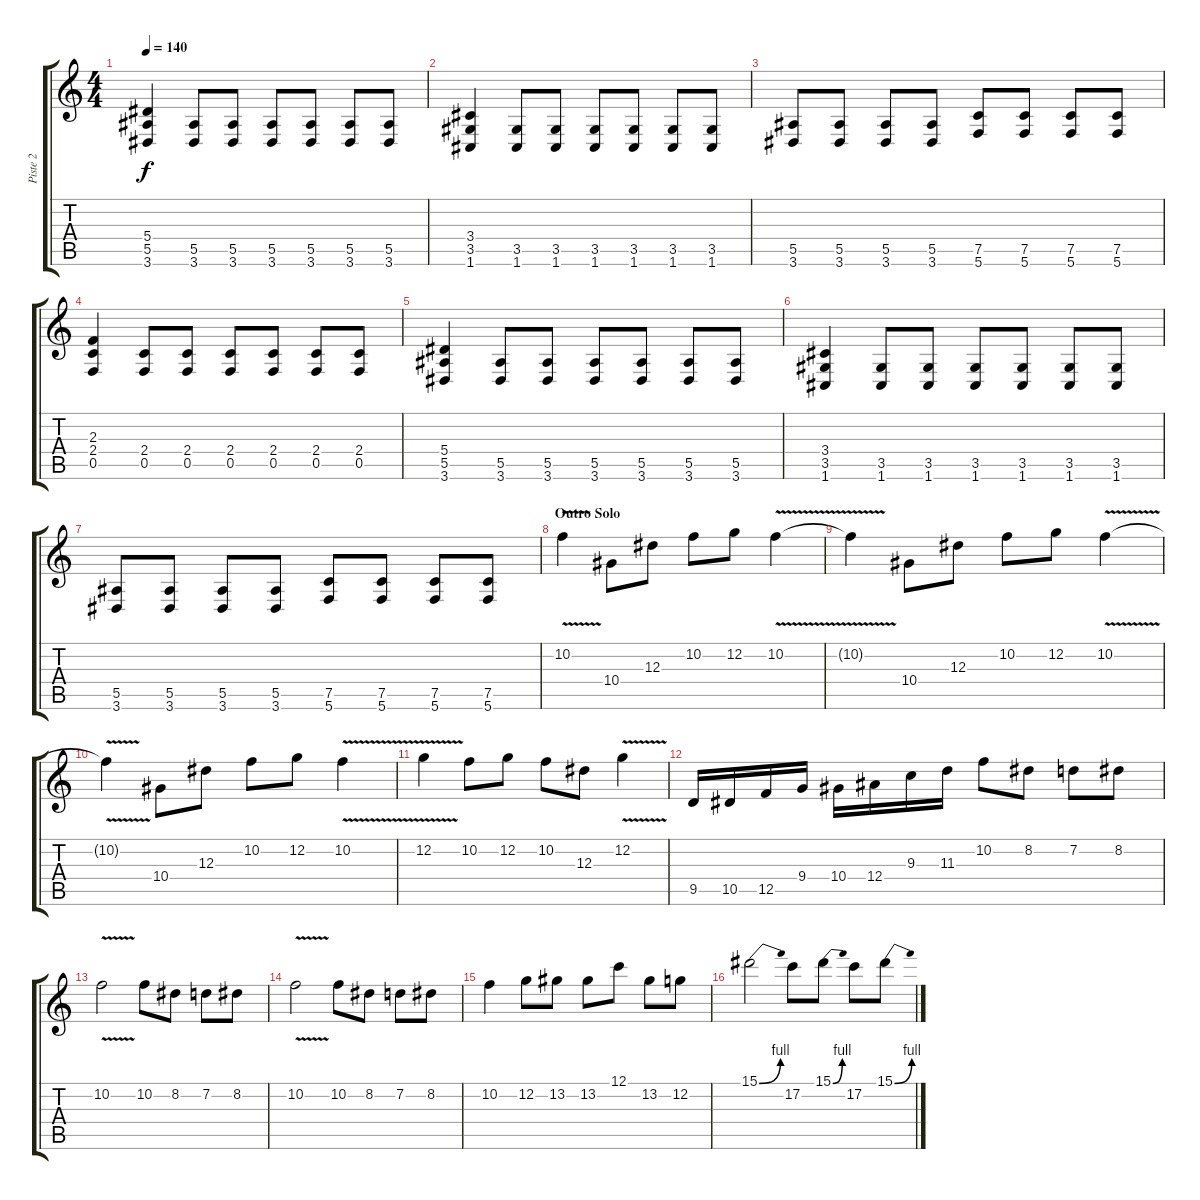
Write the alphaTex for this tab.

\track ("Piste 2" "Piste 2") {instrument distortionguitar}
\staff {score tabs}
\tuning (C4 G3 Eb3 Bb2 F2 C2) {hide}
\ts (4 4)
\tempo 140
\clef g2
\ks c
(5.4 5.5 3.6).4{dy f} (5.5 3.6).8 (5.5 3.6).8 (5.5 3.6).8 (5.5 3.6).8 (5.5 3.6).8 (5.5 3.6).8 |
(3.4 3.5 1.6).4 (3.5 1.6).8 (3.5 1.6).8 (3.5 1.6).8 (3.5 1.6).8 (3.5 1.6).8 (3.5 1.6).8 |
(5.5 3.6).8 (5.5 3.6).8 (5.5 3.6).8 (5.5 3.6).8 (7.5 5.6).8 (7.5 5.6).8 (7.5 5.6).8 (7.5 5.6).8 |
(2.3 2.4 0.5).4 (2.4 0.5).8 (2.4 0.5).8 (2.4 0.5).8 (2.4 0.5).8 (2.4 0.5).8 (2.4 0.5).8 |
(5.4 5.5 3.6).4 (5.5 3.6).8 (5.5 3.6).8 (5.5 3.6).8 (5.5 3.6).8 (5.5 3.6).8 (5.5 3.6).8 |
(3.4 3.5 1.6).4 (3.5 1.6).8 (3.5 1.6).8 (3.5 1.6).8 (3.5 1.6).8 (3.5 1.6).8 (3.5 1.6).8 |
(5.5 3.6).8 (5.5 3.6).8 (5.5 3.6).8 (5.5 3.6).8 (7.5 5.6).8 (7.5 5.6).8 (7.5 5.6).8 (7.5 5.6).8 |
\section ("" "Outro Solo")
10.2{v}.4{volume 16} 10.4.8 12.3.8 10.2.8 12.2.8 10.2{v}.4 |
10.2{t}.4{volume 16} 10.4.8 12.3.8 10.2.8 12.2.8 10.2{v}.4 |
10.2{t}.4{volume 16} 10.4.8 12.3.8 10.2.8 12.2.8 10.2{v}.4 |
12.2{v}.4 10.2.8 12.2.8 10.2.8 12.3.8 12.2{v}.4 |
9.5.16 10.5.16 12.5.16 9.4.16 10.4.16 12.4.16 9.3.16 11.3.16 10.2.8 8.2.8 7.2.8 8.2.8 |
10.2{v}.2 10.2.8 8.2.8 7.2.8 8.2.8 |
10.2{v}.2 10.2.8 8.2.8 7.2.8 8.2.8 |
10.2.4 12.2.8 13.2.8 13.2.8 12.1.8 13.2.8 12.2.8 |
15.1{be (bend 0 0 60 4)}.2 17.2.8 15.1{be (bend 0 0 60 4)}.8 17.2.8 15.1{be (bend 0 0 60 4)}.8
